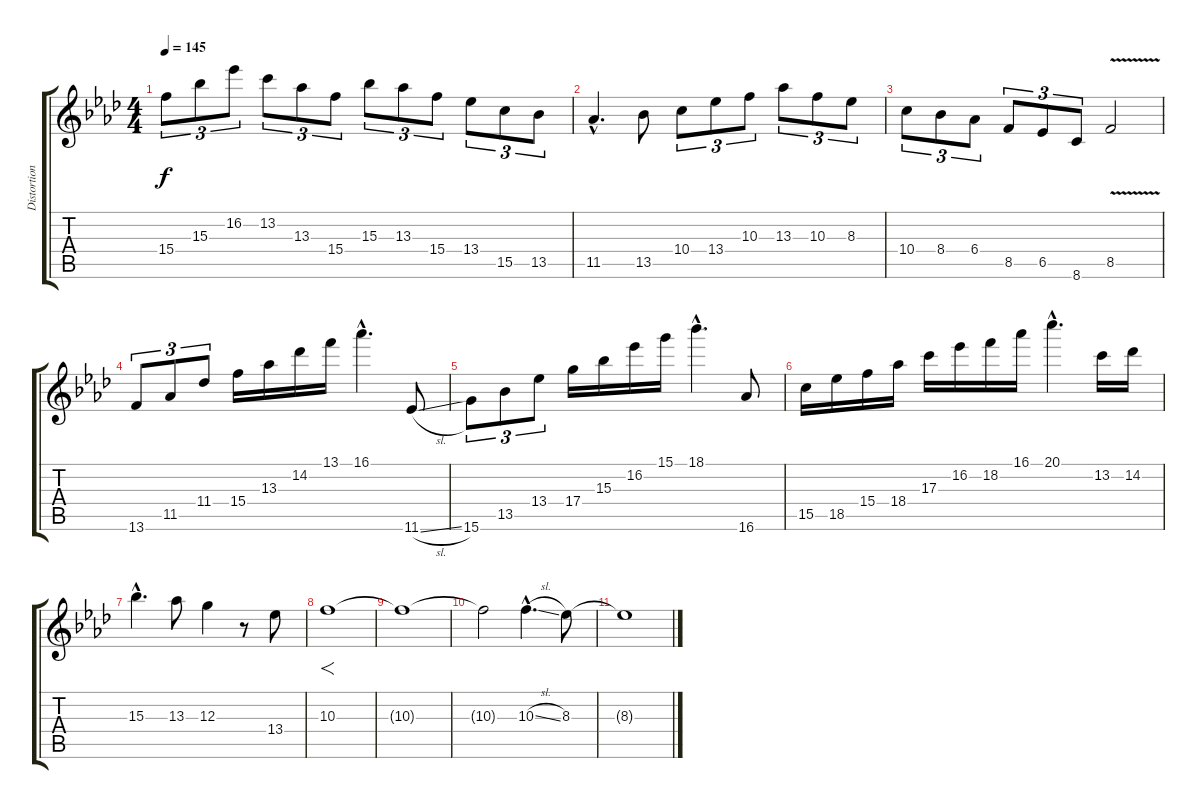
\track ("Distortion Efects" "Distortion") {instrument distortionguitar}
\staff {score tabs}
\tuning (E4 B3 G3 D3 A2 E2) {hide}
\ts (4 4)
\tempo 145
\clef g2
\ks ab
15.4.8{tu (3 2) dy f} 15.3.8{tu (3 2)} 16.2.8{tu (3 2)} 13.2.8{tu (3 2)} 13.3.8{tu (3 2)} 15.4.8{tu (3 2)} 15.3.8{tu (3 2)} 13.3.8{tu (3 2)} 15.4.8{tu (3 2)} 13.4.8{tu (3 2)} 15.5.8{tu (3 2)} 13.5.8{tu (3 2)} |
11.5{hac}.4{d} 13.5.8 10.4.8{tu (3 2)} 13.4.8{tu (3 2)} 10.3.8{tu (3 2)} 13.3.8{tu (3 2)} 10.3.8{tu (3 2)} 8.3.8{tu (3 2)} |
10.4.8{tu (3 2)} 8.4.8{tu (3 2)} 6.4.8{tu (3 2)} 8.5.8{tu (3 2)} 6.5.8{tu (3 2)} 8.6.8{tu (3 2)} 8.5{v}.2 |
13.6.8{tu (3 2)} 11.5.8{tu (3 2)} 11.4.8{tu (3 2)} 15.4.16 13.3.16 14.2.16 13.1.16 16.1{hac}.4{d} 11.6{sl}.8 |
15.6.8{tu (3 2)} 13.5.8{tu (3 2)} 13.4.8{tu (3 2)} 17.4.16 15.3.16 16.2.16 15.1.16 18.1{hac}.4{d} 16.6.8 |
15.5.16 18.5.16 15.4.16 18.4.16 17.3.16 16.2.16 18.2.16 16.1.16 20.1{hac}.4{d} 13.2.16 14.2.16 |
15.3{hac}.4{d} 13.3.8 12.3.4 r.8 13.4.8 |
10.3.1{f} |
10.3{t}.1 |
10.3{t}.2 10.3{sl hac}.4{d} 8.3.8 |
8.3{t}.1
